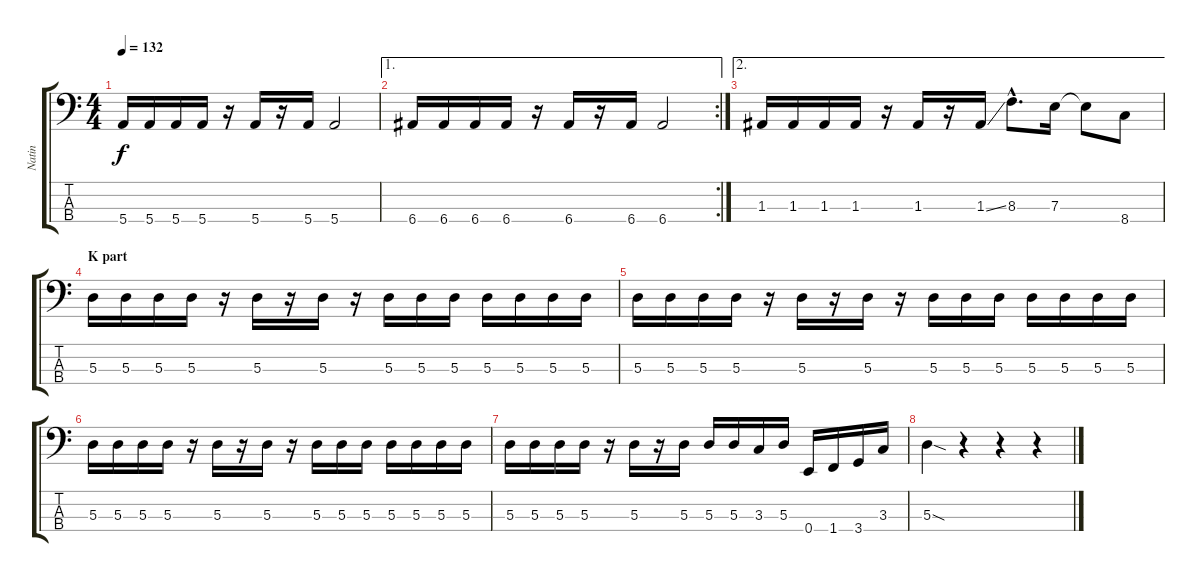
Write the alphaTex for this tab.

\track ("Natin" "Natin") {instrument electricbasspick}
\staff {score tabs}
\tuning (G2 D2 A1 E1) {hide}
\ts (4 4)
\tempo 132
\clef f4
\ks c
5.4.16{dy f} 5.4.16 5.4.16 5.4.16 r.16 5.4.16 r.16 5.4.16 5.4.2 |
\ae 1
\rc 2
6.4.16 6.4.16 6.4.16 6.4.16 r.16 6.4.16 r.16 6.4.16 6.4.2 |
\ae 2
1.3.16 1.3.16 1.3.16 1.3.16 r.16 1.3.16 r.16 1.3{ss}.16 8.3{hac}.8{d} 7.3.16 7.3{t}.8 8.4.8 |
\section ("" "K part")
5.3.16 5.3.16 5.3.16 5.3.16 r.16 5.3.16 r.16 5.3.16 r.16 5.3.16 5.3.16 5.3.16 5.3.16 5.3.16 5.3.16 5.3.16 |
5.3.16 5.3.16 5.3.16 5.3.16 r.16 5.3.16 r.16 5.3.16 r.16 5.3.16 5.3.16 5.3.16 5.3.16 5.3.16 5.3.16 5.3.16 |
5.3.16 5.3.16 5.3.16 5.3.16 r.16 5.3.16 r.16 5.3.16 r.16 5.3.16 5.3.16 5.3.16 5.3.16 5.3.16 5.3.16 5.3.16 |
5.3.16 5.3.16 5.3.16 5.3.16 r.16 5.3.16 r.16 5.3.16 5.3.16 5.3.16 3.3.16 5.3.16 0.4.16 1.4.16 3.4.16 3.3.16 |
5.3{sod}.4 r.4 r.4 r.4
